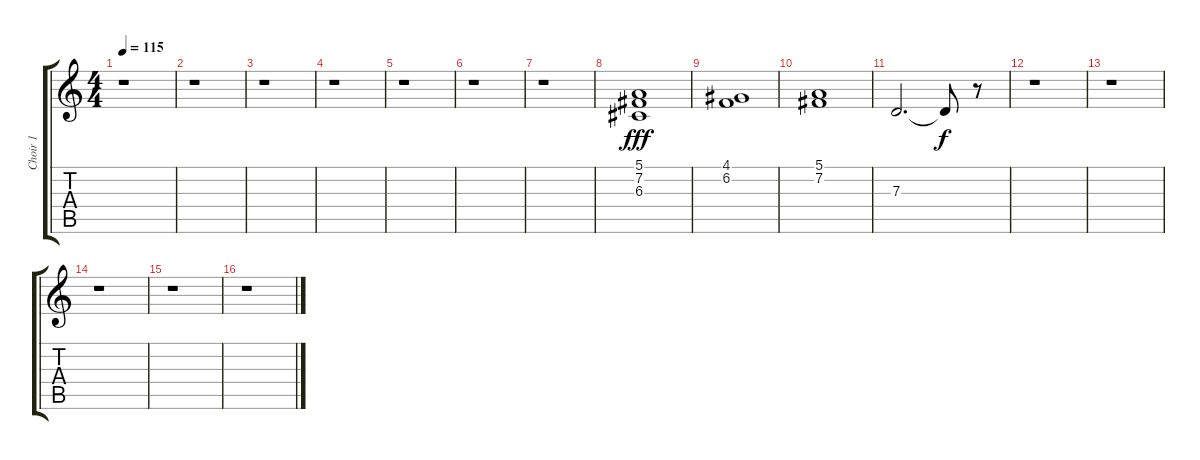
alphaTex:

\track ("Choir 1" "Choir 1") {instrument voiceoohs}
\staff {score tabs}
\tuning (E4 B3 G3 D3 A2 E2) {hide}
\ts (4 4)
\tempo 115
\clef g2
\ks c
r.1{dy f} |
r.1 |
r.1 |
r.1 |
r.1 |
r.1 |
r.1 |
(5.1 7.2 6.3).1{dy fff} |
(4.1 6.2).1 |
(5.1 7.2).1 |
7.3.2{d} 7.3{t}.8{dy f} r.8 |
r.1 |
r.1 |
r.1 |
r.1 |
r.1
